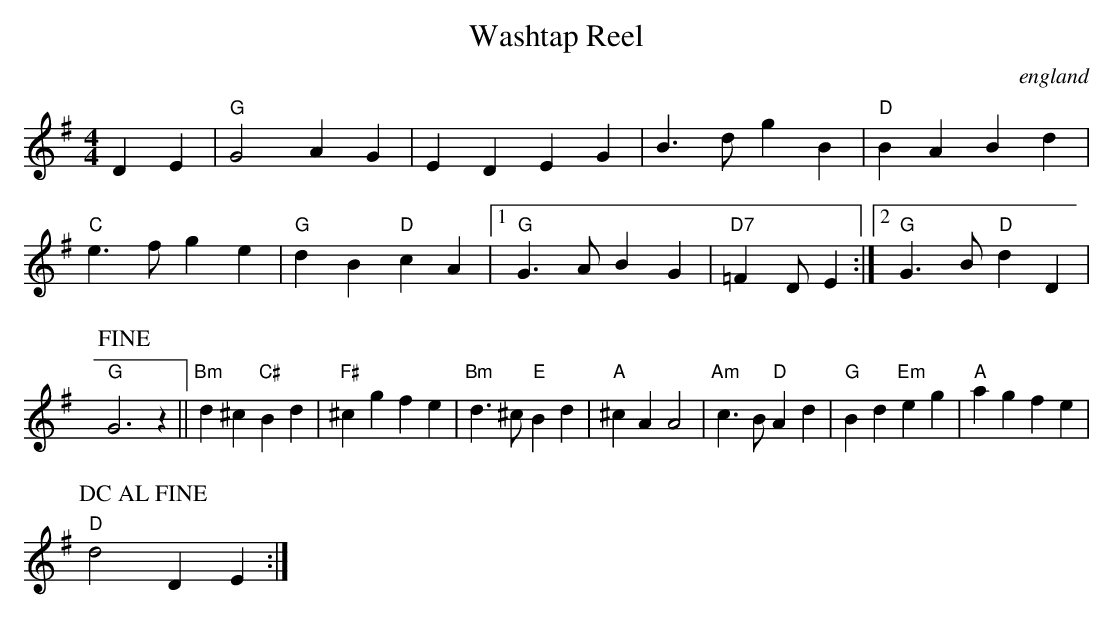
X:1
T:Washtap Reel
O:england
M:4/4
L:1/4
K:G
DE |"G"G2 AG|ED EG|B3/2d/2 gB|"D"BA Bd|
"C"e3/2f/2 ge|"G"dB "D"cA|1"G"G3/2A/2 BG|"D7"=FD/2E:|2"G"G3/2B/2 "D"dD|
P:FINE
"G"G3z||"Bm"d^c "C#"Bd|"F#"^cg fe|"Bm"d3/2^c/2 "E"Bd|"A"^cA A2|\
"Am"c3/2B/2 "D"Ad|"G"Bd "Em"eg|"A"ag fe|"D"
P:DC AL FINE
d2 DE:|
